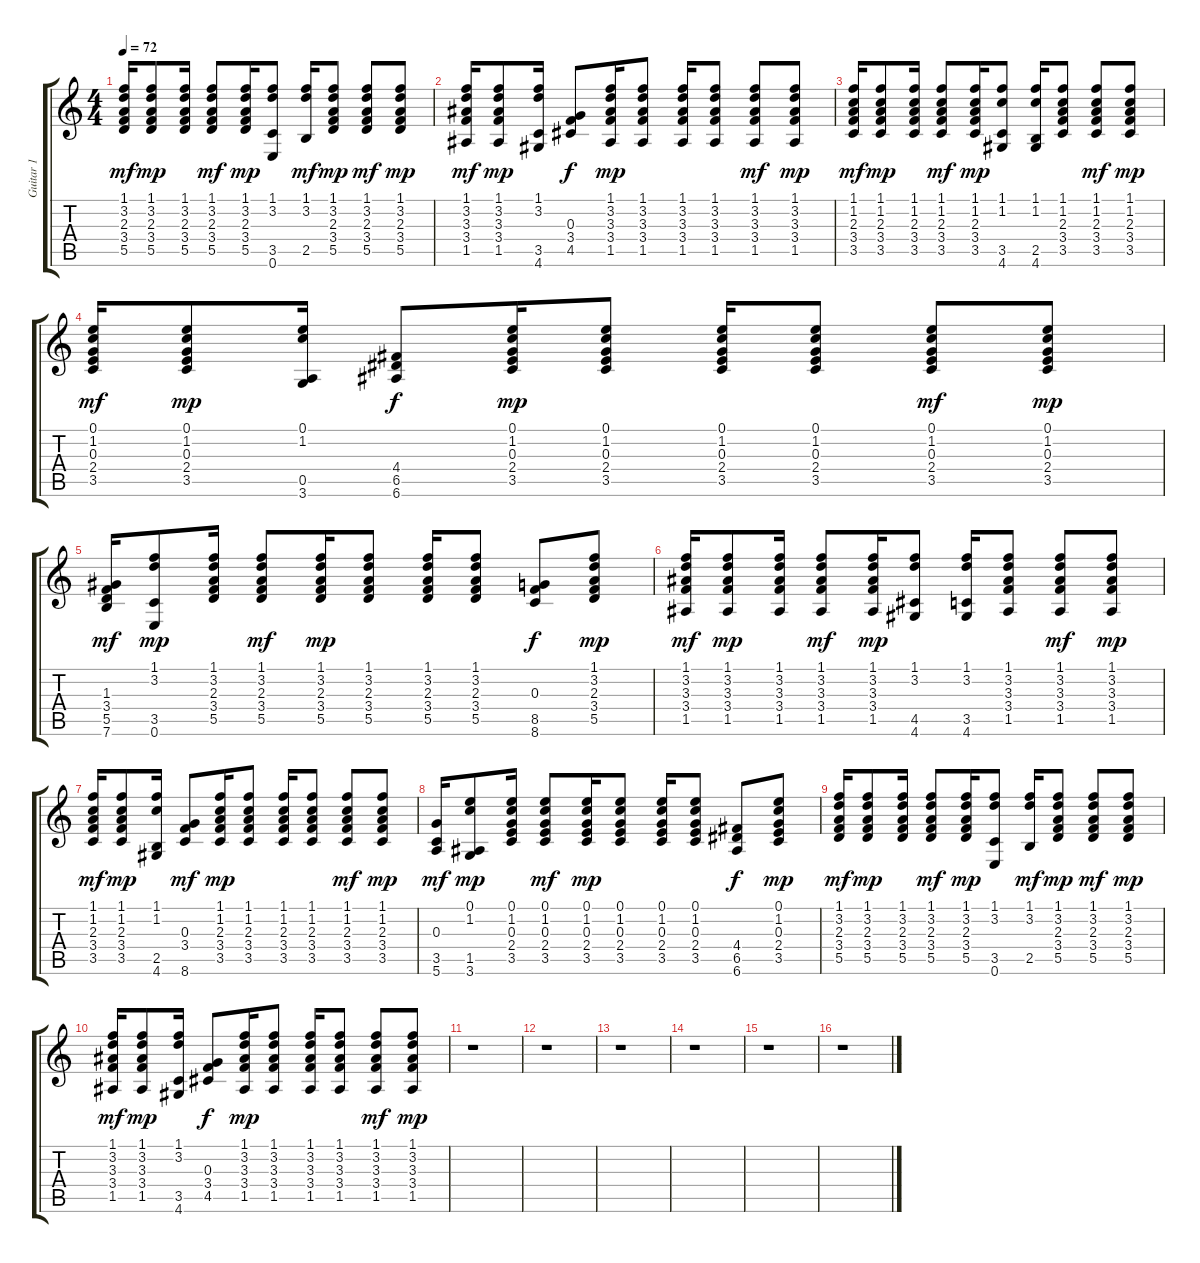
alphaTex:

\track ("Guitar 1" "Guitar 1") {instrument acousticguitarsteel}
\staff {score tabs}
\tuning (E4 B3 G3 D3 A2 E2) {hide}
\ts (4 4)
\tempo 72
\clef g2
\ks c
(1.1 3.2 2.3 3.4 5.5).16{dy mf} (1.1 3.2 2.3 3.4 5.5).8{dy mp} (1.1 3.2 2.3 3.4 5.5).16 (1.1 3.2 2.3 3.4 5.5).8{dy mf} (1.1 3.2 2.3 3.4 5.5).16{dy mp} (1.1 3.2 3.5 0.6).8 (1.1 3.2 2.5).16{dy mf} (1.1 3.2 2.3 3.4 5.5).8{dy mp} (1.1 3.2 2.3 3.4 5.5).8{dy mf} (1.1 3.2 2.3 3.4 5.5).8{dy mp} |
(1.1 3.2 3.3 3.4 1.5).16{dy mf} (1.1 3.2 3.3 3.4 1.5).8{dy mp} (1.1 3.2 3.5 4.6).16 (0.3 3.4 4.5).8{dy f} (1.1 3.2 3.3 3.4 1.5).16{dy mp} (1.1 3.2 3.3 3.4 1.5).8 (1.1 3.2 3.3 3.4 1.5).16 (1.1 3.2 3.3 3.4 1.5).8 (1.1 3.2 3.3 3.4 1.5).8{dy mf} (1.1 3.2 3.3 3.4 1.5).8{dy mp} |
(1.1 1.2 2.3 3.4 3.5).16{dy mf} (1.1 1.2 2.3 3.4 3.5).8{dy mp} (1.1 1.2 2.3 3.4 3.5).16 (1.1 1.2 2.3 3.4 3.5).8{dy mf} (1.1 1.2 2.3 3.4 3.5).16{dy mp} (1.1 1.2 3.5 4.6).8 (1.1 1.2 2.5 4.6).16 (1.1 1.2 2.3 3.4 3.5).8 (1.1 1.2 2.3 3.4 3.5).8{dy mf} (1.1 1.2 2.3 3.4 3.5).8{dy mp} |
(0.1 1.2 0.3 2.4 3.5).16{dy mf} (0.1 1.2 0.3 2.4 3.5).8{dy mp} (0.1 1.2 0.5 3.6).16 (4.4 6.5 6.6).8{dy f} (0.1 1.2 0.3 2.4 3.5).16{dy mp} (0.1 1.2 0.3 2.4 3.5).8 (0.1 1.2 0.3 2.4 3.5).16 (0.1 1.2 0.3 2.4 3.5).8 (0.1 1.2 0.3 2.4 3.5).8{dy mf} (0.1 1.2 0.3 2.4 3.5).8{dy mp} |
(1.3 3.4 5.5 7.6).16{dy mf} (1.1 3.2 3.5 0.6).8{dy mp} (1.1 3.2 2.3 3.4 5.5).16 (1.1 3.2 2.3 3.4 5.5).8{dy mf} (1.1 3.2 2.3 3.4 5.5).16{dy mp} (1.1 3.2 2.3 3.4 5.5).8 (1.1 3.2 2.3 3.4 5.5).16 (1.1 3.2 2.3 3.4 5.5).8 (0.3 8.5 8.6).8{dy f} (1.1 3.2 2.3 3.4 5.5).8{dy mp} |
(1.1 3.2 3.3 3.4 1.5).16{dy mf} (1.1 3.2 3.3 3.4 1.5).8{dy mp} (1.1 3.2 3.3 3.4 1.5).16 (1.1 3.2 3.3 3.4 1.5).8{dy mf} (1.1 3.2 3.3 3.4 1.5).16{dy mp} (1.1 3.2 4.5 4.6).8 (1.1 3.2 3.5 4.6).16 (1.1 3.2 3.3 3.4 1.5).8 (1.1 3.2 3.3 3.4 1.5).8{dy mf} (1.1 3.2 3.3 3.4 1.5).8{dy mp} |
(1.1 1.2 2.3 3.4 3.5).16{dy mf} (1.1 1.2 2.3 3.4 3.5).8{dy mp} (1.1 1.2 2.5 4.6).16 (0.3 3.4 8.6).8{dy mf} (1.1 1.2 2.3 3.4 3.5).16{dy mp} (1.1 1.2 2.3 3.4 3.5).8 (1.1 1.2 2.3 3.4 3.5).16 (1.1 1.2 2.3 3.4 3.5).8 (1.1 1.2 2.3 3.4 3.5).8{dy mf} (1.1 1.2 2.3 3.4 3.5).8{dy mp} |
(0.3 3.5 5.6).16{dy mf} (0.1 1.2 1.5 3.6).8{dy mp} (0.1 1.2 0.3 2.4 3.5).16 (0.1 1.2 0.3 2.4 3.5).8{dy mf} (0.1 1.2 0.3 2.4 3.5).16{dy mp} (0.1 1.2 0.3 2.4 3.5).8 (0.1 1.2 0.3 2.4 3.5).16 (0.1 1.2 0.3 2.4 3.5).8 (4.4 6.5 6.6).8{dy f} (0.1 1.2 0.3 2.4 3.5).8{dy mp} |
(1.1 3.2 2.3 3.4 5.5).16{dy mf} (1.1 3.2 2.3 3.4 5.5).8{dy mp} (1.1 3.2 2.3 3.4 5.5).16 (1.1 3.2 2.3 3.4 5.5).8{dy mf} (1.1 3.2 2.3 3.4 5.5).16{dy mp} (1.1 3.2 3.5 0.6).8 (1.1 3.2 2.5).16{dy mf} (1.1 3.2 2.3 3.4 5.5).8{dy mp} (1.1 3.2 2.3 3.4 5.5).8{dy mf} (1.1 3.2 2.3 3.4 5.5).8{dy mp} |
(1.1 3.2 3.3 3.4 1.5).16{dy mf} (1.1 3.2 3.3 3.4 1.5).8{dy mp} (1.1 3.2 3.5 4.6).16 (0.3 3.4 4.5).8{dy f} (1.1 3.2 3.3 3.4 1.5).16{dy mp} (1.1 3.2 3.3 3.4 1.5).8 (1.1 3.2 3.3 3.4 1.5).16 (1.1 3.2 3.3 3.4 1.5).8 (1.1 3.2 3.3 3.4 1.5).8{dy mf} (1.1 3.2 3.3 3.4 1.5).8{dy mp} |
r.1 |
r.1 |
r.1 |
r.1 |
r.1 |
r.1
